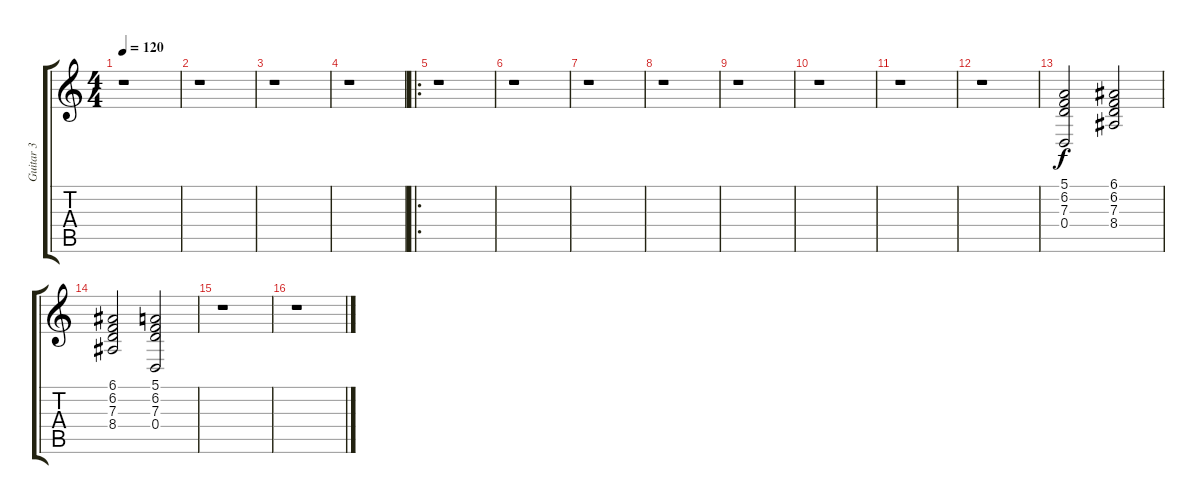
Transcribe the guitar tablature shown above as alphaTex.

\track ("Guitar 3" "Guitar 3") {instrument churchorgan}
\staff {score tabs}
\tuning (E4 B3 G3 D3 A2 D2) {hide}
\ts (4 4)
\tempo 120
\clef g2
\ks c
r.1{dy f instrument churchorgan} |
r.1 |
r.1 |
r.1 |
\ro
r.1 |
r.1 |
r.1 |
r.1 |
r.1 |
r.1 |
r.1 |
r.1 |
(5.1 6.2 7.3 0.4).2 (6.1 6.2 7.3 8.4).2 |
(6.1 6.2 7.3 8.4).2 (5.1 6.2 7.3 0.4).2 |
r.1 |
r.1
